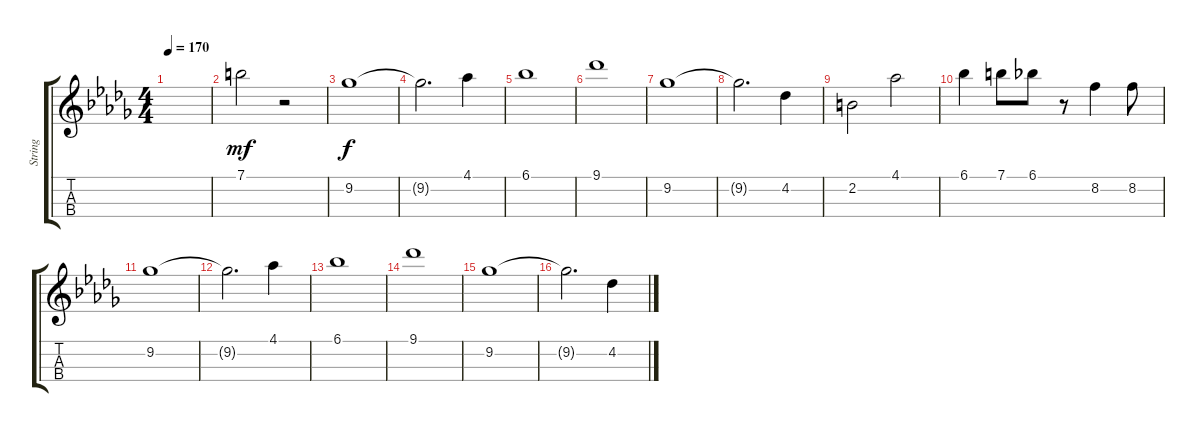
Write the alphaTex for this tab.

\track ("String" "String") {instrument stringensemble1}
\staff {score tabs}
\tuning (E5 A4 D4 G3) {hide}
\ts (4 4)
\tempo 170
\clef g2
\ks db
|
7.1.2{dy mf} r.2 |
9.2.1{dy f} |
9.2{t}.2{d} 4.1.4 |
6.1.1 |
9.1.1 |
9.2.1 |
9.2{t}.2{d} 4.2.4 |
2.2.2 4.1.2 |
6.1.4 7.1.8 6.1.8 r.8 8.2.4 8.2.8 |
9.2.1 |
9.2{t}.2{d} 4.1.4 |
6.1.1 |
9.1.1 |
9.2.1 |
9.2{t}.2{d} 4.2.4
